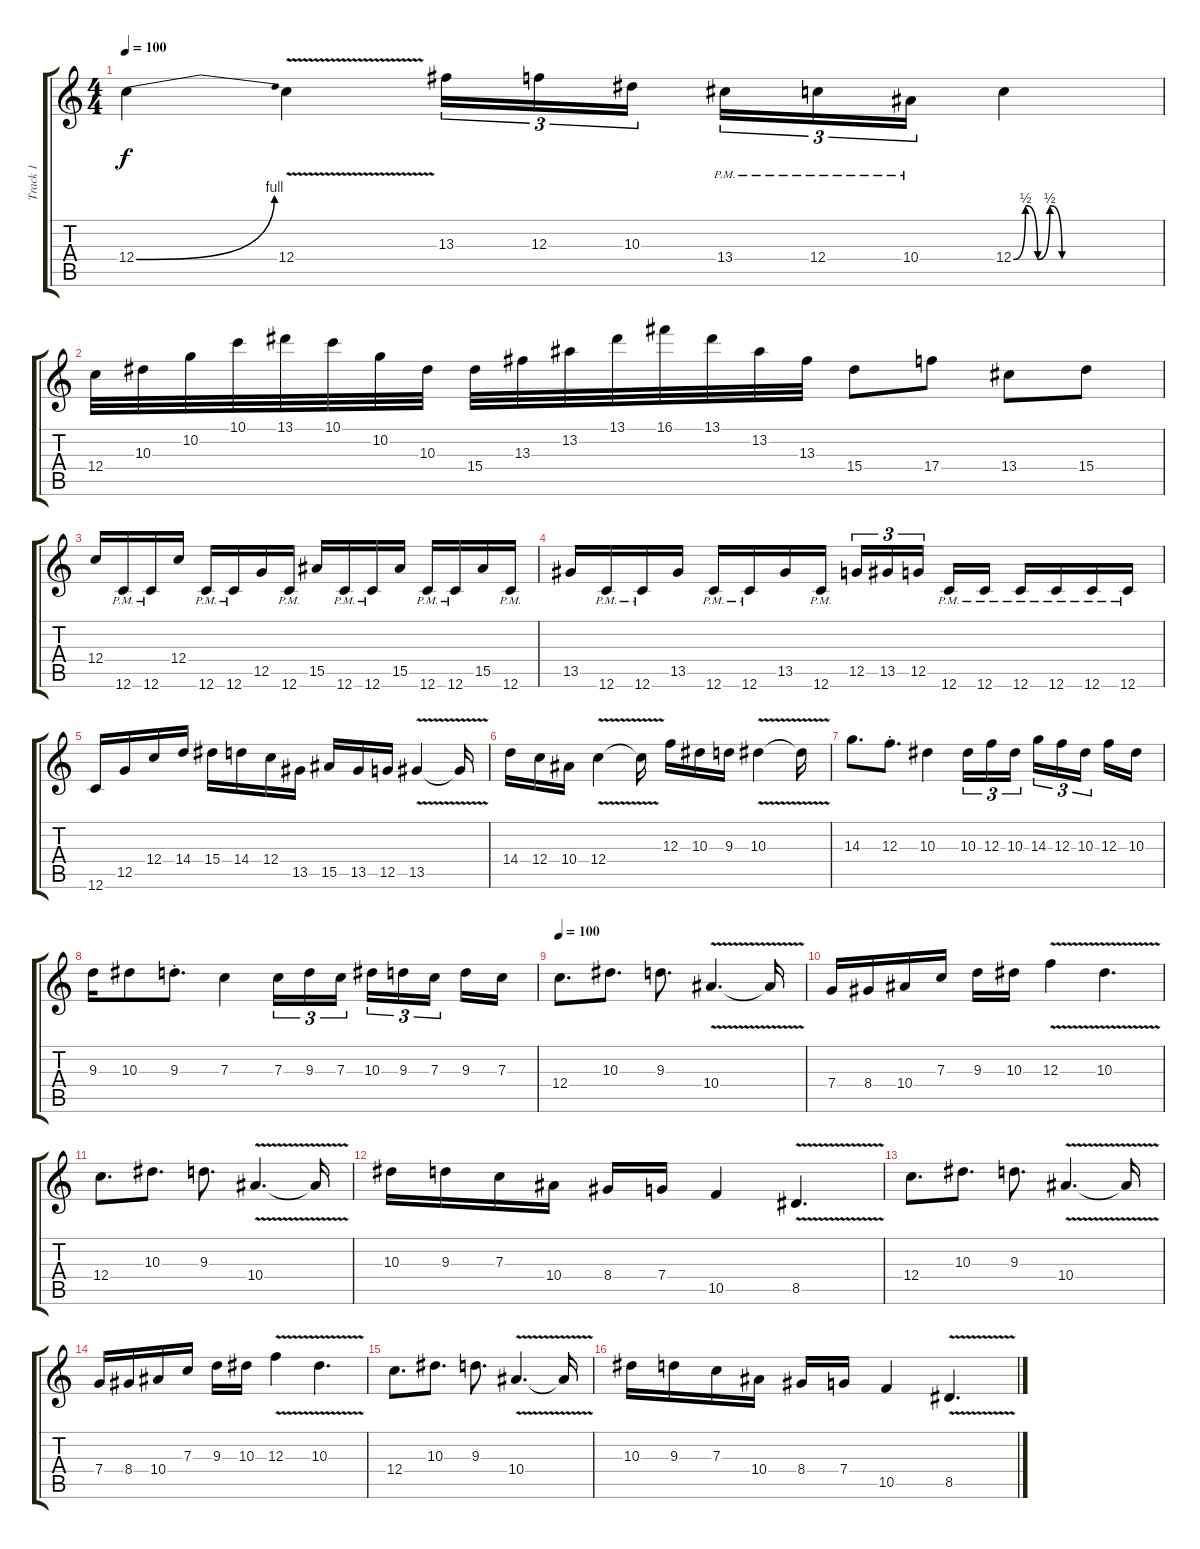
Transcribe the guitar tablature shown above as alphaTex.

\track ("Track 1" "Track 1") {instrument acousticguitarsteel}
\staff {score tabs}
\tuning (D4 A3 F3 C3 G2 C2) {hide}
\ts (4 4)
\tempo 100
\clef g2
\ks c
12.4{be (bend 0 0 60 4)}.4{dy f} 12.4{v}.4 13.3.16{tu (3 2)} 12.3.16{tu (3 2)} 10.3.16{tu (3 2) beam splitsecondary} 13.4{pm}.16{tu (3 2)} 12.4{pm}.16{tu (3 2)} 10.4{pm}.16{tu (3 2)} 12.4{be (custom 0 0 5 2 10 0 15 2 20 0 60 0)}.4 |
12.4.32 10.3.32 10.2.32 10.1.32 13.1.32 10.1.32 10.2.32 10.3.32 15.4.32 13.3.32 13.2.32 13.1.32 16.1.32 13.1.32 13.2.32 13.3.32 15.4.8 17.4.8 13.4.8 15.4.8 |
12.4.16 12.6{pm}.16 12.6{pm}.16 12.4.16 12.6{pm}.16 12.6{pm}.16 12.5.16 12.6{pm}.16 15.5.16 12.6{pm}.16 12.6{pm}.16 15.5.16 12.6{pm}.16 12.6{pm}.16 15.5.16 12.6{pm}.16 |
13.5.16 12.6{pm}.16 12.6{pm}.16 13.5.16 12.6{pm}.16 12.6{pm}.16 13.5.16 12.6{pm}.16 12.5.16{tu (3 2)} 13.5.16{tu (3 2)} 12.5.16{tu (3 2) beam splitsecondary} 12.6{pm}.16 12.6{pm}.16 12.6{pm}.16 12.6{pm}.16 12.6{pm}.16 12.6{pm}.16 |
12.6.16 12.5.16 12.4.16 14.4.16 15.4.16 14.4.16 12.4.16 13.5.16 15.5.16 13.5.16 12.5.16 13.5{v}.4 13.5{t}.16 |
14.4.16 12.4.16 10.4.16 12.4{v}.4 12.4{t}.16 12.3.16 10.3.16 9.3.16 10.3{v}.4 10.3{t}.16 |
14.3.8{d} 12.3{st}.8{d} 10.3.4 10.3.16{tu (3 2)} 12.3.16{tu (3 2)} 10.3.16{tu (3 2)} 14.3.16{tu (3 2)} 12.3.16{tu (3 2)} 10.3.16{tu (3 2) beam splitsecondary} 12.3.16 10.3.16 |
9.3.16 10.3.8 9.3{st}.8{d} 7.3.4 7.3.16{tu (3 2)} 9.3.16{tu (3 2)} 7.3.16{tu (3 2)} 10.3.16{tu (3 2)} 9.3.16{tu (3 2)} 7.3.16{tu (3 2) beam splitsecondary} 9.3.16 7.3.16 |
\tempo 100
12.4.8{d} 10.3.8{d} 9.3.8{d} 10.4{v}.4{d} 10.4{t}.16 |
7.4.16 8.4.16 10.4.16 7.3.16 9.3.16 10.3.16 12.3{v}.4 10.3{v}.4{d} |
12.4.8{d} 10.3.8{d} 9.3.8{d} 10.4{v}.4{d} 10.4{t}.16 |
10.3.16 9.3.16 7.3.16 10.4.16 8.4.16 7.4.16 10.5.4 8.5{v}.4{d} |
12.4.8{d} 10.3.8{d} 9.3.8{d} 10.4{v}.4{d} 10.4{t}.16 |
7.4.16 8.4.16 10.4.16 7.3.16 9.3.16 10.3.16 12.3{v}.4 10.3{v}.4{d} |
12.4.8{d} 10.3.8{d} 9.3.8{d} 10.4{v}.4{d} 10.4{t}.16 |
10.3.16 9.3.16 7.3.16 10.4.16 8.4.16 7.4.16 10.5.4 8.5{v}.4{d}
